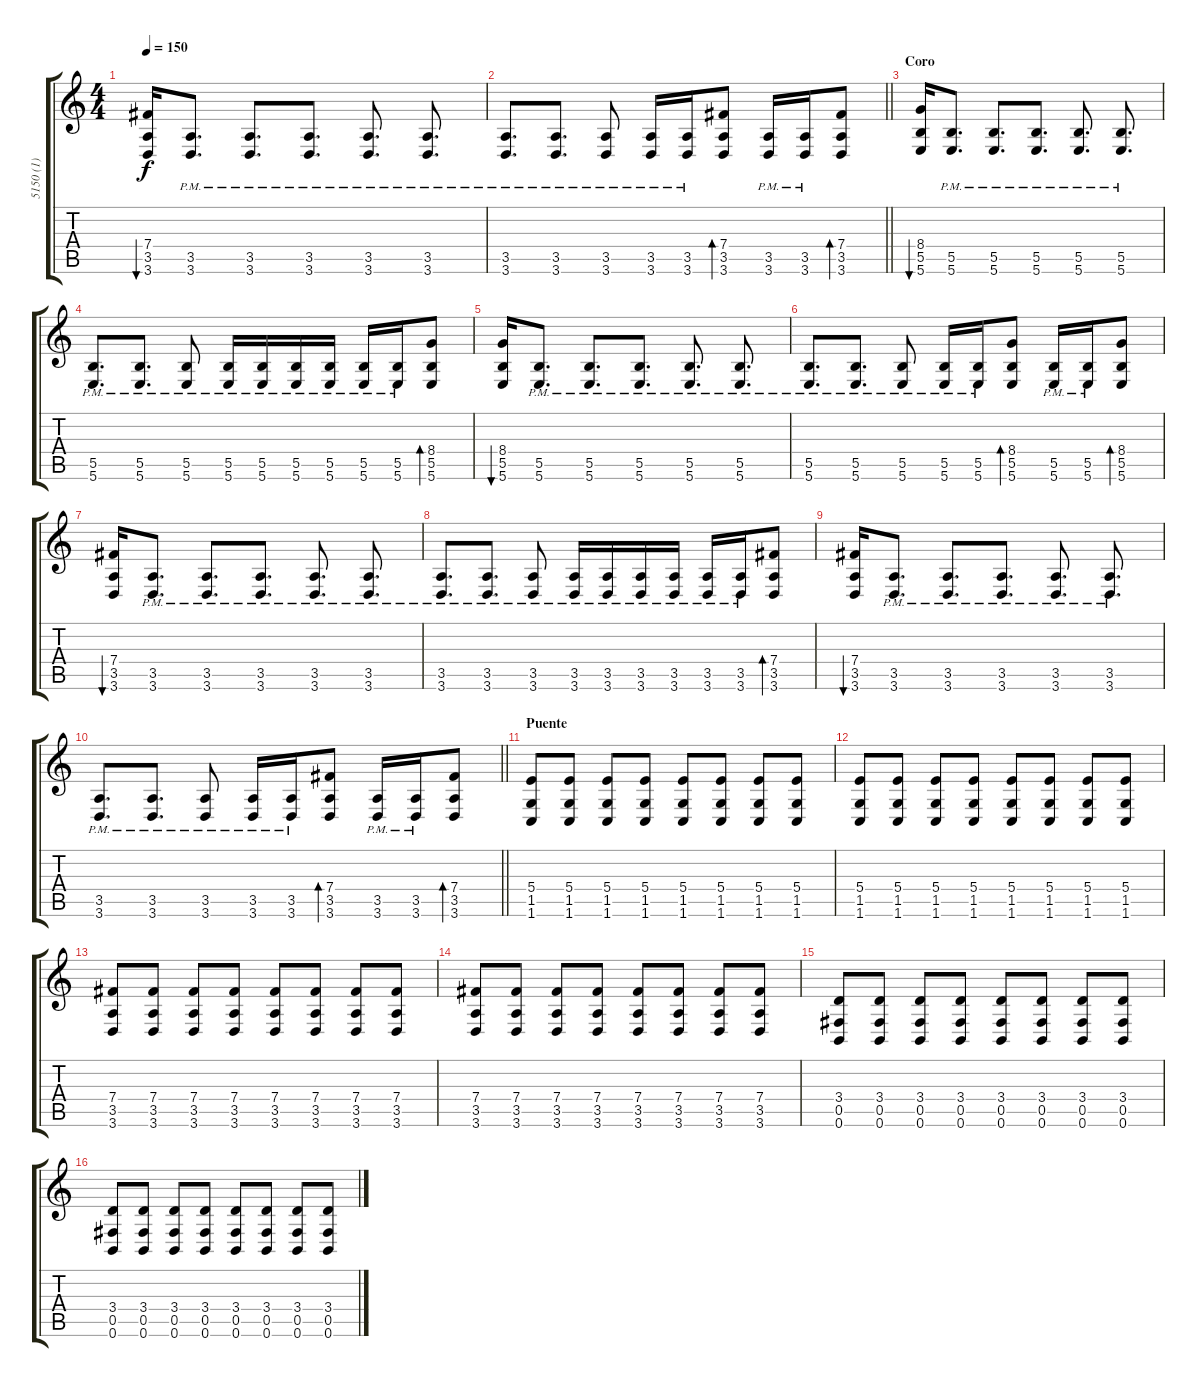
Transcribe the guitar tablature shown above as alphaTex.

\track ("5150 (1)" "5150 (1)") {instrument electricguitarjazz}
\staff {score tabs}
\tuning (Db4 Ab3 E3 B2 Gb2 B1) {hide}
\ts (4 4)
\tempo 150
\clef g2
\ks c
(7.4 3.5 3.6).16{bu 60 dy f} (3.5{pm} 3.6).8{d} (3.5{pm} 3.6).8{d} (3.5{pm} 3.6).8{d} (3.5{pm} 3.6).8{d} (3.5{pm} 3.6).8{d} |
\barLineRight lightlight
(3.5{pm} 3.6).8{d} (3.5{pm} 3.6).8{d} (3.5{pm} 3.6).8 (3.5{pm} 3.6).16 (3.5{pm} 3.6).16 (7.4 3.5 3.6).8{bd 60} (3.5{pm} 3.6).16 (3.5{pm} 3.6).16 (7.4 3.5 3.6).8{bd 60} |
\section ("" "Coro ")
(8.4 5.5 5.6).16{bu 60} (5.5{pm} 5.6).8{d} (5.5{pm} 5.6).8{d} (5.5{pm} 5.6).8{d} (5.5{pm} 5.6).8{d} (5.5{pm} 5.6).8{d} |
(5.5{pm} 5.6).8{d} (5.5{pm} 5.6).8{d} (5.5{pm} 5.6).8 (5.5{pm} 5.6).16 (5.5{pm} 5.6).16 (5.5{pm} 5.6).16 (5.5{pm} 5.6).16 (5.5{pm} 5.6).16 (5.5{pm} 5.6).16 (8.4 5.5 5.6).8{bd 60} |
(8.4 5.5 5.6).16{bu 60} (5.5{pm} 5.6).8{d} (5.5{pm} 5.6).8{d} (5.5{pm} 5.6).8{d} (5.5{pm} 5.6).8{d} (5.5{pm} 5.6).8{d} |
(5.5{pm} 5.6).8{d} (5.5{pm} 5.6).8{d} (5.5{pm} 5.6).8 (5.5{pm} 5.6).16 (5.5{pm} 5.6).16 (8.4 5.5 5.6).8{bd 60} (5.5{pm} 5.6).16 (5.5{pm} 5.6).16 (8.4 5.5 5.6).8{bd 60} |
(7.4 3.5 3.6).16{bu 60} (3.5{pm} 3.6).8{d} (3.5{pm} 3.6).8{d} (3.5{pm} 3.6).8{d} (3.5{pm} 3.6).8{d} (3.5{pm} 3.6).8{d} |
(3.5{pm} 3.6).8{d} (3.5{pm} 3.6).8{d} (3.5{pm} 3.6).8 (3.5{pm} 3.6).16 (3.5{pm} 3.6).16 (3.5{pm} 3.6).16 (3.5{pm} 3.6).16 (3.5{pm} 3.6).16 (3.5{pm} 3.6).16 (7.4 3.5 3.6).8{bd 60} |
(7.4 3.5 3.6).16{bu 60} (3.5{pm} 3.6).8{d} (3.5{pm} 3.6).8{d} (3.5{pm} 3.6).8{d} (3.5{pm} 3.6).8{d} (3.5{pm} 3.6).8{d} |
\barLineRight lightlight
(3.5{pm} 3.6).8{d} (3.5{pm} 3.6).8{d} (3.5{pm} 3.6).8 (3.5{pm} 3.6).16 (3.5{pm} 3.6).16 (7.4 3.5 3.6).8{bd 60} (3.5{pm} 3.6).16 (3.5{pm} 3.6).16 (7.4 3.5 3.6).8{bd 60} |
\section ("" "Puente")
(5.4 1.5 1.6).8 (5.4 1.5 1.6).8 (5.4 1.5 1.6).8 (5.4 1.5 1.6).8 (5.4 1.5 1.6).8 (5.4 1.5 1.6).8 (5.4 1.5 1.6).8 (5.4 1.5 1.6).8 |
(5.4 1.5 1.6).8 (5.4 1.5 1.6).8 (5.4 1.5 1.6).8 (5.4 1.5 1.6).8 (5.4 1.5 1.6).8 (5.4 1.5 1.6).8 (5.4 1.5 1.6).8 (5.4 1.5 1.6).8 |
(7.4 3.5 3.6).8 (7.4 3.5 3.6).8 (7.4 3.5 3.6).8 (7.4 3.5 3.6).8 (7.4 3.5 3.6).8 (7.4 3.5 3.6).8 (7.4 3.5 3.6).8 (7.4 3.5 3.6).8 |
(7.4 3.5 3.6).8 (7.4 3.5 3.6).8 (7.4 3.5 3.6).8 (7.4 3.5 3.6).8 (7.4 3.5 3.6).8 (7.4 3.5 3.6).8 (7.4 3.5 3.6).8 (7.4 3.5 3.6).8 |
(3.4 0.5 0.6).8 (3.4 0.5 0.6).8 (3.4 0.5 0.6).8 (3.4 0.5 0.6).8 (3.4 0.5 0.6).8 (3.4 0.5 0.6).8 (3.4 0.5 0.6).8 (3.4 0.5 0.6).8 |
(3.4 0.5 0.6).8 (3.4 0.5 0.6).8 (3.4 0.5 0.6).8 (3.4 0.5 0.6).8 (3.4 0.5 0.6).8 (3.4 0.5 0.6).8 (3.4 0.5 0.6).8 (3.4 0.5 0.6).8
